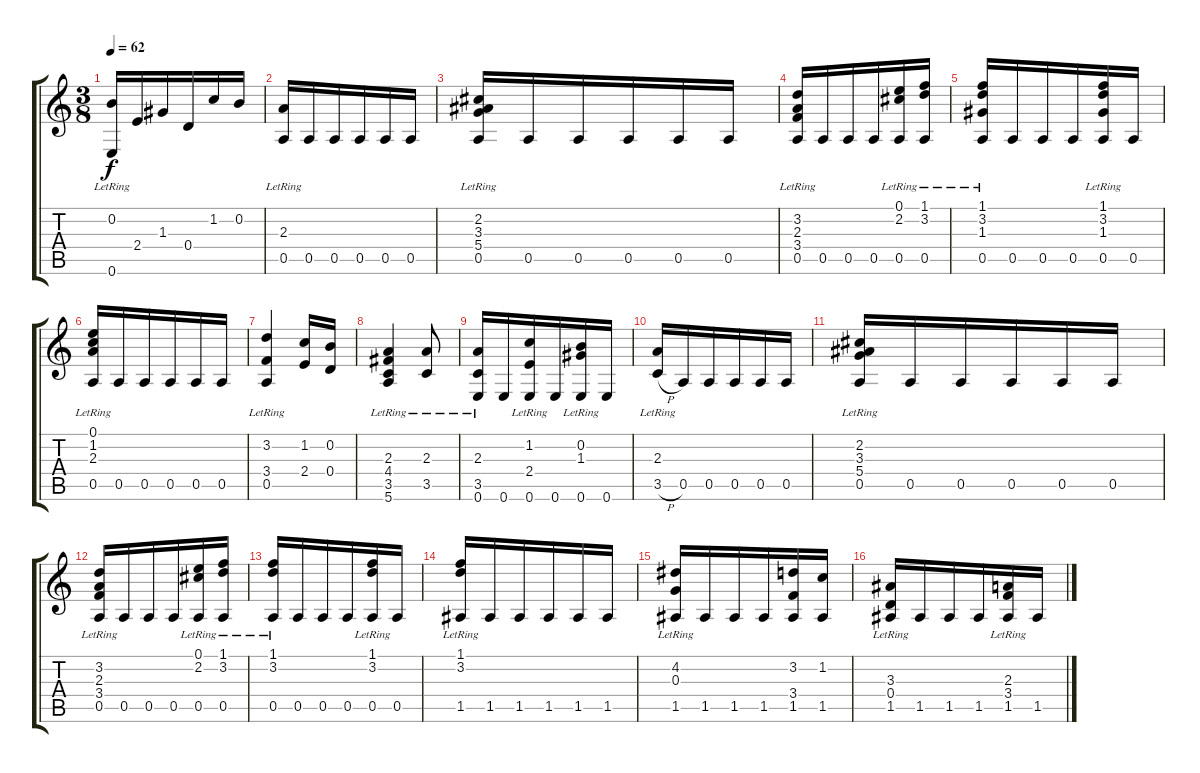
\track "" {instrument acousticguitarnylon}
\staff {score tabs}
\tuning (E4 B3 G3 D3 A2 E2) {hide}
\ts (3 8)
\tempo 62
\clef g2
\ks c
(0.2 0.6{lr}).16{dy f} 2.4.16 1.3.16 0.4.16 1.2.16 0.2.16 |
(2.3{lr} 0.5{lr}).16 0.5.16 0.5.16 0.5.16 0.5.16 0.5.16 |
(2.2{lr} 3.3{lr} 5.4{lr} 0.5{lr}).16 0.5.16 0.5.16 0.5.16 0.5.16 0.5.16 |
(3.2{lr} 2.3{lr} 3.4{lr} 0.5{lr}).16 0.5.16 0.5.16 0.5.16 (0.1{lr} 2.2{lr} 0.5).16 (1.1{lr} 3.2{lr} 0.5).16 |
(1.1{lr} 3.2{lr} 1.3{lr} 0.5{lr}).16 0.5.16 0.5.16 0.5.16 (1.1{lr} 3.2{lr} 1.3{lr} 0.5{lr}).16 0.5.16 |
(0.1{lr} 1.2{lr} 2.3{lr} 0.5{lr}).16 0.5.16 0.5.16 0.5.16 0.5.16 0.5.16 |
(3.2{lr} 3.4{lr} 0.5{lr}).4 (1.2 2.4).16 (0.2 0.4).16 |
(2.3{lr} 4.4{lr} 3.5{lr} 5.6{lr}).4 (2.3{lr} 3.5{lr}).8 |
(2.3{lr} 3.5{lr} 0.6{lr}).16 0.6.16 (1.2{lr} 2.4{lr} 0.6).16 0.6.16 (0.2{lr} 1.3{lr} 0.6{lr}).16 0.6.16 |
(2.3{lr} 3.5{h}).16 0.5.16 0.5.16 0.5.16 0.5.16 0.5.16 |
(2.2{lr} 3.3{lr} 5.4{lr} 0.5{lr}).16 0.5.16 0.5.16 0.5.16 0.5.16 0.5.16 |
(3.2{lr} 2.3{lr} 3.4{lr} 0.5{lr}).16 0.5.16 0.5.16 0.5.16 (0.1{lr} 2.2{lr} 0.5).16 (1.1{lr} 3.2{lr} 0.5).16 |
(1.1{lr} 3.2{lr} 0.5{lr}).16 0.5.16 0.5.16 0.5.16 (1.1{lr} 3.2{lr} 0.5).16 0.5.16 |
(1.1{lr} 3.2{lr} 1.5{lr}).16 1.5.16 1.5.16 1.5.16 1.5.16 1.5.16 |
(4.2{lr} 0.3{lr} 1.5{lr}).16 1.5.16 1.5.16 1.5.16 (3.2 3.4 1.5).16 (1.2 1.5).16 |
(3.3{lr} 0.4{lr} 1.5{lr}).16 1.5.16 1.5.16 1.5.16 (2.3{lr} 3.4{lr} 1.5).16 1.5.16
